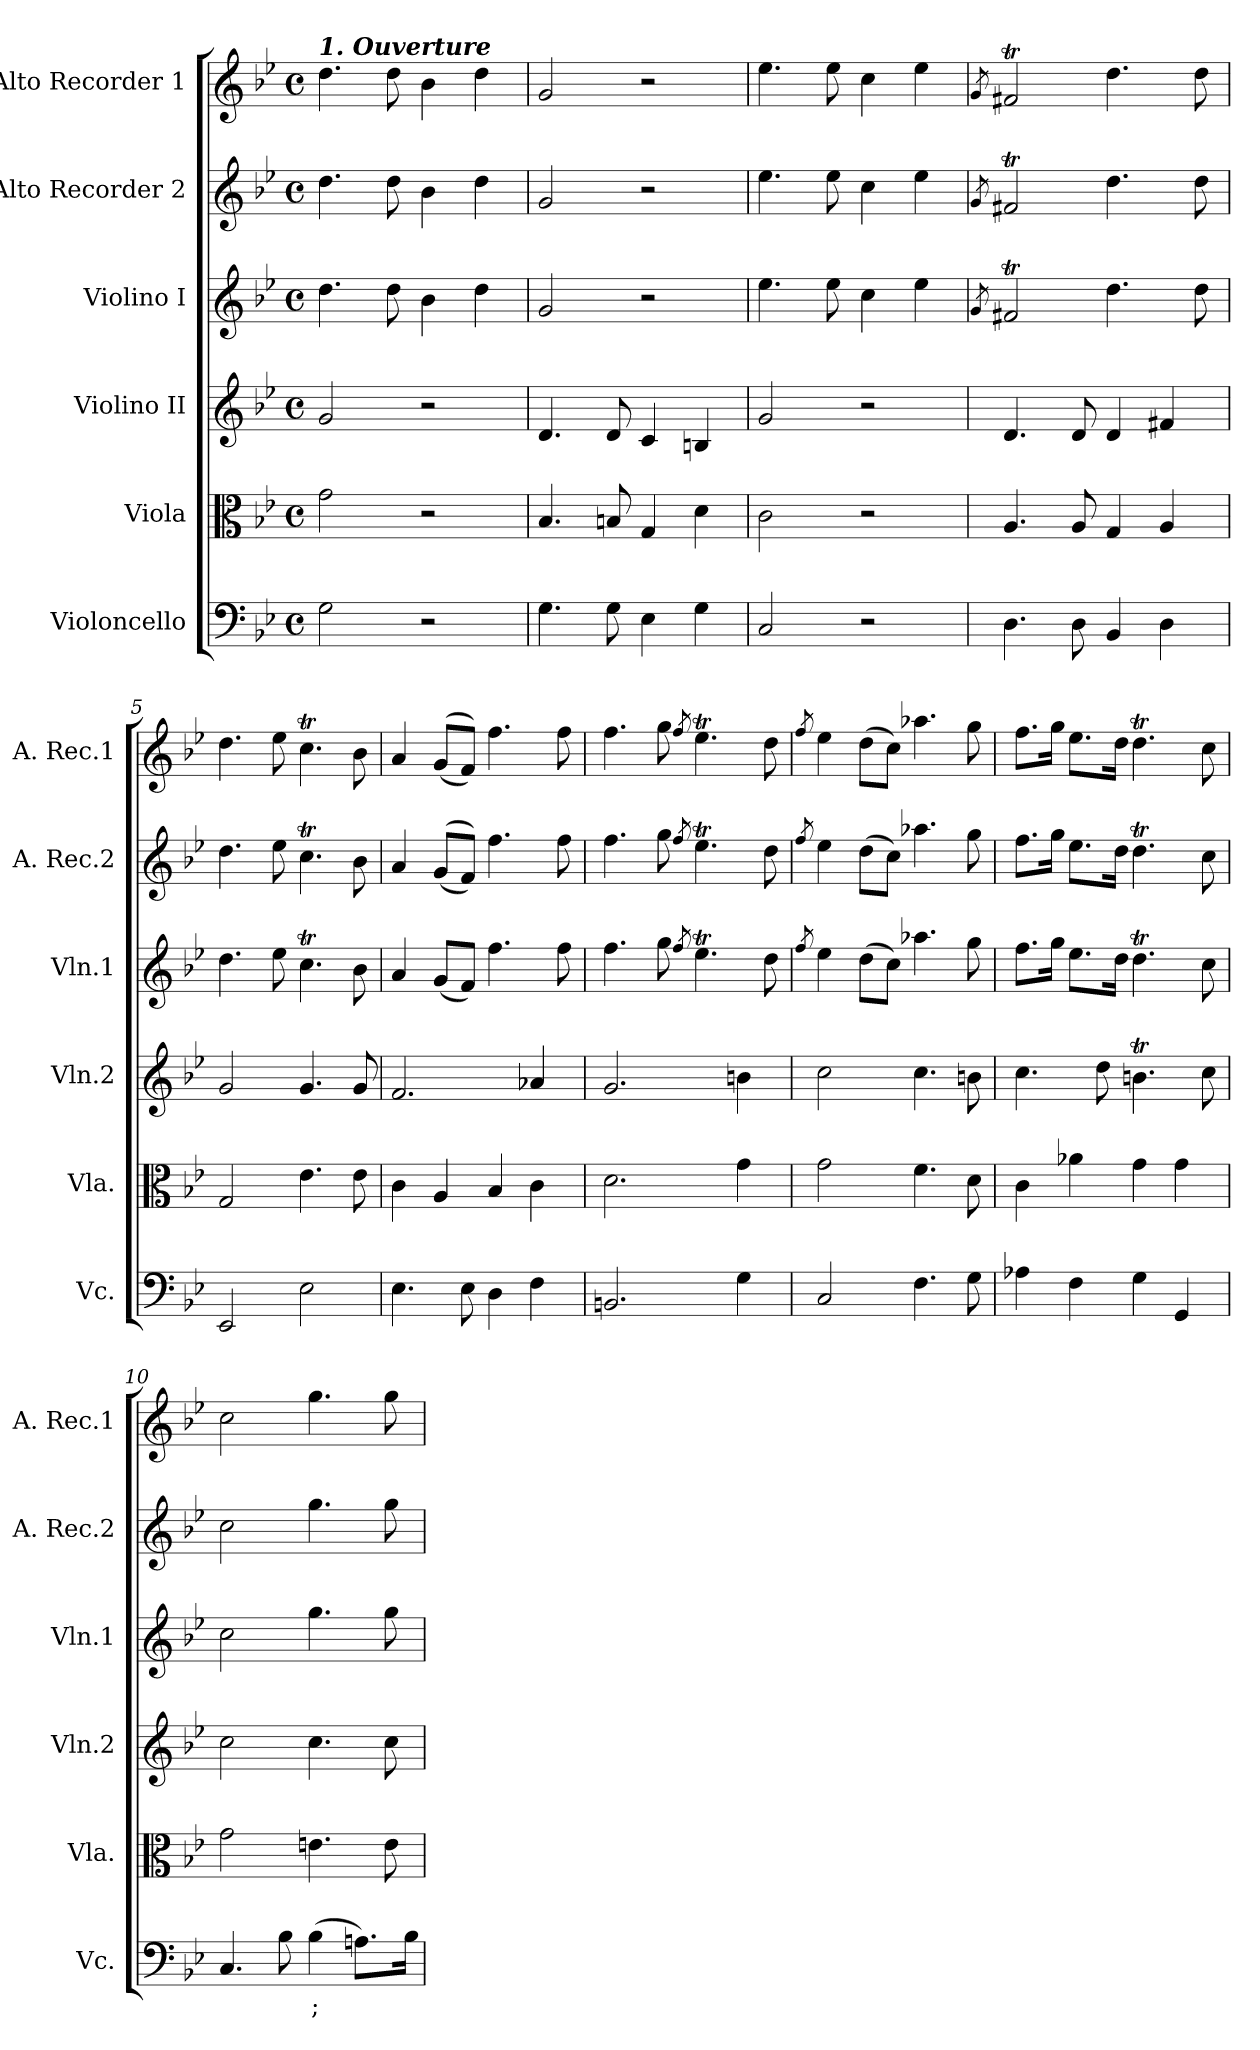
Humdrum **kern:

**kern	**text	**kern	**kern	**kern	**kern	**kern
*part6	*part6	*part5	*part4	*part3	*part2	*part1
*staff6	*staff6	*staff5	*staff4	*staff3	*staff2	*staff1
*I"Violoncello	*	*I"Viola	*I"Violino II	*I"Violino I	*I"Alto Recorder 2	*I"Alto Recorder 1
*I'Vc.	*	*I'Vla.	*I'Vln.2	*I'Vln.1	*I'A. Rec.2	*I'A. Rec.1
*clefF4	*	*clefC3	*clefG2	*clefG2	*clefG2	*clefG2
*k[b-e-]	*	*k[b-e-]	*k[b-e-]	*k[b-e-]	*k[b-e-]	*k[b-e-]
*M4/4	*	*M4/4	*M4/4	*M4/4	*M4/4	*M4/4
*met(c)	*	*met(c)	*met(c)	*met(c)	*met(c)	*met(c)
*MM90	*	*MM90	*MM90	*MM90	*MM90	*MM90
=1	=1	=1	=1	=1	=1	=1
!	!	!	!	!	!	!LO:TX:a:Bi:t=1. Ouverture
2G\	.	2g\	2g/	4.dd\	4.dd\	4.dd\
.	.	.	.	8dd\	8dd\	8dd\
2r	.	2r	2r	4b-\	4b-\	4b-\
.	.	.	.	4dd\	4dd\	4dd\
=2	=2	=2	=2	=2	=2	=2
4.G\	.	4.B-/	4.d/	2g/	2g/	2g/
8G\	.	8Bn/	8d/	.	.	.
4E-\	.	4G/	4c/	2r	2r	2r
4G\	.	4d\	4Bn/	.	.	.
=3	=3	=3	=3	=3	=3	=3
2C/	.	2c\	2g/	4.ee-\	4.ee-\	4.ee-\
.	.	.	.	8ee-\	8ee-\	8ee-\
2r	.	2r	2r	4cc\	4cc\	4cc\
.	.	.	.	4ee-\	4ee-\	4ee-\
=4	=4	=4	=4	=4	=4	=4
.	.	.	.	8qg/	8qg/	8qg/
4.D\	.	4.A/	4.d/	2f#Xt/	2f#Xt/	2f#Xt/
8D\	.	8A/	8d/	.	.	.
4BB-/	.	4G/	4d/	4.dd\	4.dd\	4.dd\
4D\	.	4A/	4f#X/	.	.	.
.	.	.	.	8dd\	8dd\	8dd\
=5	=5	=5	=5	=5	=5	=5
2EE-/	.	2G/	2g/	4.dd\	4.dd\	4.dd\
.	.	.	.	8ee-\	8ee-\	8ee-\
2E-\	.	4.e-\	4.g/	4.ccT\	4.ccT\	4.ccT\
.	.	8e-\	8g/	8b-\	8b-\	8b-\
=6	=6	=6	=6	=6	=6	=6
4.E-\	.	4c\	2.f/	4a/	4a/	4a/
.	.	4A/	.	(8g/L	((8g/L	((8g/L
8E-\	.	.	.	8f/J)	8f/J))	8f/J))
4D\	.	4B-/	.	4.ff\	4.ff\	4.ff\
4F\	.	4c\	4a-X/	.	.	.
.	.	.	.	8ff\	8ff\	8ff\
=7	=7	=7	=7	=7	=7	=7
2.BBn/	.	2.d\	2.g/	4.ff\	4.ff\	4.ff\
.	.	.	.	8gg\	8gg\	8gg\
.	.	.	.	8qff/	8qff/	8qff/
.	.	.	.	4.ee-T\	4.ee-T\	4.ee-T\
4G\	.	4g\	4bn\	.	.	.
.	.	.	.	8dd\	8dd\	8dd\
=8	=8	=8	=8	=8	=8	=8
.	.	.	.	8qff/	8qff/	8qff/
2C/	.	2g\	2cc\	4ee-\	4ee-\	4ee-\
.	.	.	.	(8dd\L	(8dd\L	(8dd\L
.	.	.	.	8cc\J)	8cc\J)	8cc\J)
4.F\	.	4.f\	4.cc\	4.aa-X\	4.aa-X\	4.aa-X\
8G\	.	8d\	8bn\	8gg\	8gg\	8gg\
=9	=9	=9	=9	=9	=9	=9
4A-X\	.	4c\	4.cc\	8.ff\L	8.ff\L	8.ff\L
.	.	.	.	16gg\Jk	16gg\Jk	16gg\Jk
4F\	.	4a-X\	.	8.ee-\L	8.ee-\L	8.ee-\L
.	.	.	8dd\	.	.	.
.	.	.	.	16dd\Jk	16dd\Jk	16dd\Jk
4G\	.	4g\	4.bnt\	4.ddt\	4.ddt\	4.ddt\
4GG/	.	4g\	.	.	.	.
.	.	.	8cc\	8cc\	8cc\	8cc\
=10	=10	=10	=10	=10	=10	=10
4.C/	.	2g\	2cc\	2cc\	2cc\	2cc\
8B-\	.	.	.	.	.	.
!	!LO:LY:b	!	!	!	!	!
(>4B-\	;	4.en\	4.cc\	4.gg\	4.gg\	4.gg\
8.An\L)	.	.	.	.	.	.
.	.	8e\	8cc\	8gg\	8gg\	8gg\
16B-\Jk	.	.	.	.	.	.
=	=	=	=	=	=	=
*-	*-	*-	*-	*-	*-	*-
